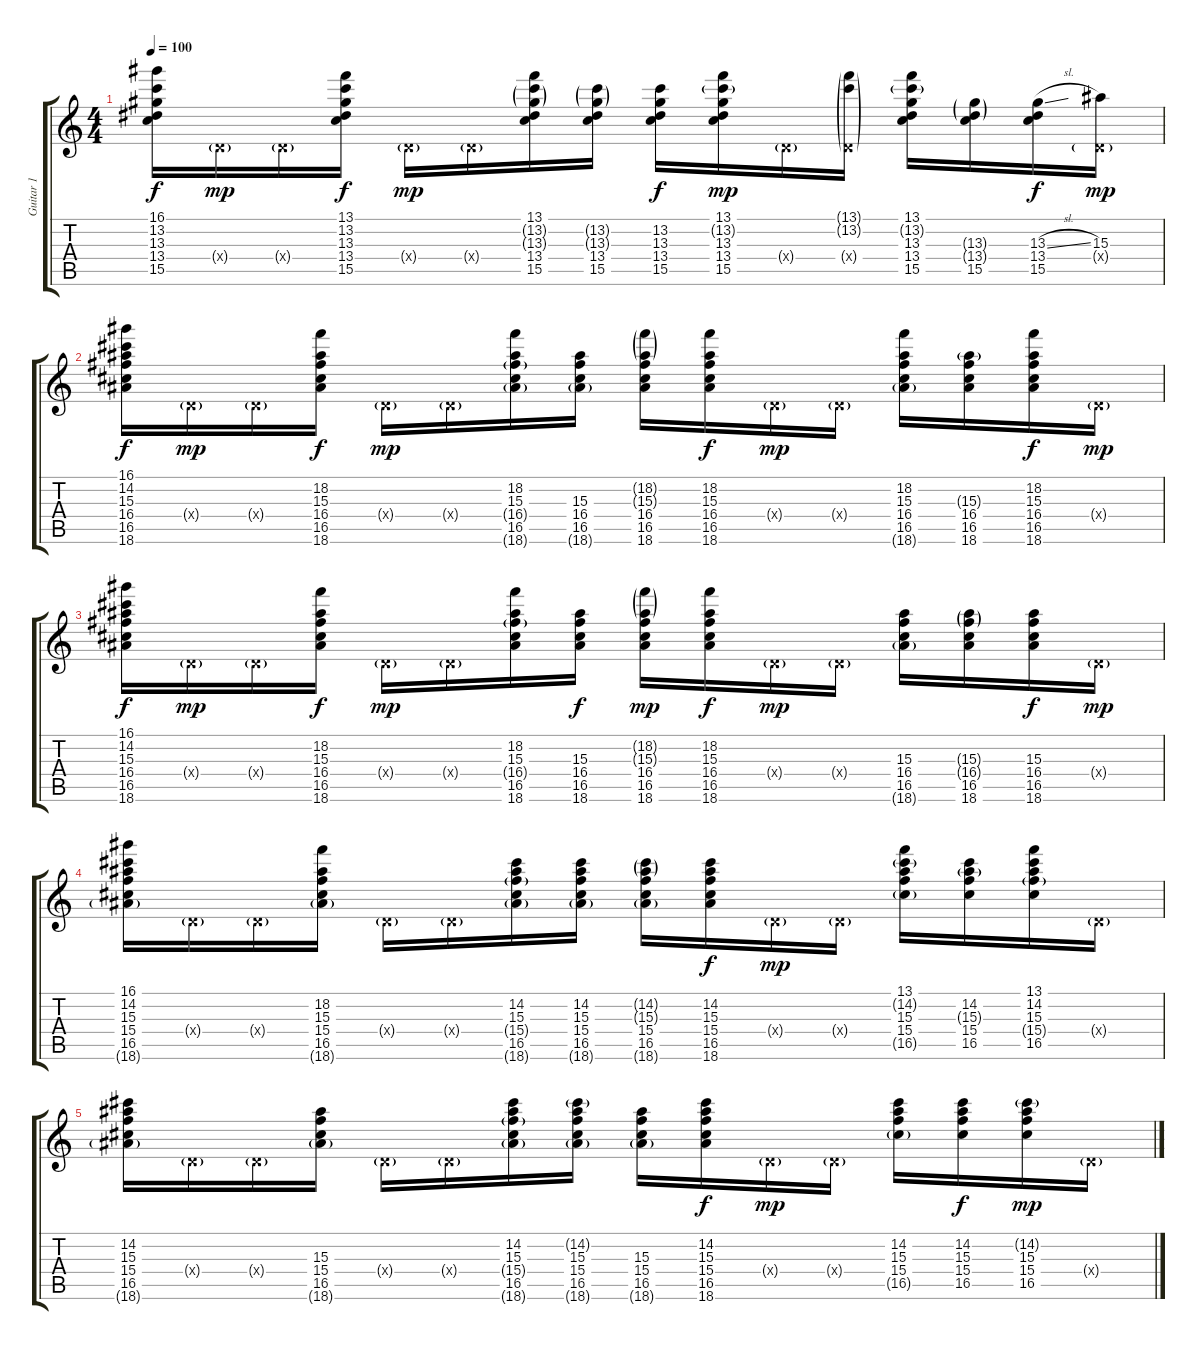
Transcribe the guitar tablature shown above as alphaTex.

\track ("Guitar 1" "Guitar 1") {instrument electricguitarjazz}
\staff {score tabs}
\tuning (E4 B3 G3 D3 A2 E2) {hide}
\ts (4 4)
\tempo 100
\clef g2
\ks c
(16.1 13.2 13.3 13.4 15.5).16{dy f} 0.4{g x}.16{dy mp} 0.4{g x}.16 (13.1 13.2 13.3 13.4 15.5).16{dy f} 0.4{g x}.16{dy mp} 0.4{g x}.16 (13.1 13.2{g} 13.3{g} 13.4 15.5).16 (13.2{g} 13.3{g} 13.4 15.5).16 (13.2 13.3 13.4 15.5).16{dy f} (13.1 13.2{g} 13.3 13.4 15.5).16{dy mp} 0.4{g x}.16 (13.1{g} 13.2{g} 0.4{g x}).16 (13.1 13.2{g} 13.3 13.4 15.5).16 (13.3{g} 13.4{g} 15.5).16 (13.3{sl} 13.4 15.5).16{dy f} (15.3 0.4{g x}).16{dy mp} |
(16.1 14.2 15.3 16.4 16.5 18.6).16{dy f} 0.4{g x}.16{dy mp} 0.4{g x}.16 (18.2 15.3 16.4 16.5 18.6).16{dy f} 0.4{g x}.16{dy mp} 0.4{g x}.16 (18.2 15.3 16.4{g} 16.5 18.6{g}).16 (15.3 16.4 16.5 18.6{g}).16 (18.2{g} 15.3{g} 16.4 16.5 18.6).16 (18.2 15.3 16.4 16.5 18.6).16{dy f} 0.4{g x}.16{dy mp} 0.4{g x}.16 (18.2 15.3 16.4 16.5 18.6{g}).16 (15.3{g} 16.4 16.5 18.6).16 (18.2 15.3 16.4 16.5 18.6).16{dy f} 0.4{g x}.16{dy mp} |
(16.1 14.2 15.3 16.4 16.5 18.6).16{dy f} 0.4{g x}.16{dy mp} 0.4{g x}.16 (18.2 15.3 16.4 16.5 18.6).16{dy f} 0.4{g x}.16{dy mp} 0.4{g x}.16 (18.2 15.3 16.4{g} 16.5 18.6).16 (15.3 16.4 16.5 18.6).16{dy f} (18.2{g} 15.3{g} 16.4 16.5 18.6).16{dy mp} (18.2 15.3 16.4 16.5 18.6).16{dy f} 0.4{g x}.16{dy mp} 0.4{g x}.16 (15.3 16.4 16.5 18.6{g}).16 (15.3{g} 16.4{g} 16.5 18.6).16 (15.3 16.4 16.5 18.6).16{dy f} 0.4{g x}.16{dy mp} |
(16.1 14.2 15.3 15.4 16.5 18.6{g}).16 0.4{g x}.16 0.4{g x}.16 (18.2 15.3 15.4 16.5 18.6{g}).16 0.4{g x}.16 0.4{g x}.16 (14.2 15.3 15.4{g} 16.5 18.6{g}).16 (14.2 15.3 15.4 16.5 18.6{g}).16 (14.2{g} 15.3{g} 15.4 16.5 18.6{g}).16 (14.2 15.3 15.4 16.5 18.6).16{dy f} 0.4{g x}.16{dy mp} 0.4{g x}.16 (13.1 14.2{g} 15.3 15.4 16.5{g}).16 (14.2 15.3{g} 15.4 16.5).16 (13.1 14.2 15.3 15.4{g} 16.5).16 0.4{g x}.16 |
(14.2 15.3 15.4 16.5 18.6{g}).16 0.4{g x}.16 0.4{g x}.16 (15.3 15.4 16.5 18.6{g}).16 0.4{g x}.16 0.4{g x}.16 (14.2 15.3 15.4{g} 16.5 18.6{g}).16 (14.2{g} 15.3 15.4 16.5 18.6{g}).16 (15.3 15.4 16.5 18.6{g}).16 (14.2 15.3 15.4 16.5 18.6).16{dy f} 0.4{g x}.16{dy mp} 0.4{g x}.16 (14.2 15.3 15.4 16.5{g}).16 (14.2 15.3 15.4 16.5).16{dy f} (14.2{g} 15.3 15.4 16.5).16{dy mp} 0.4{g x}.16
